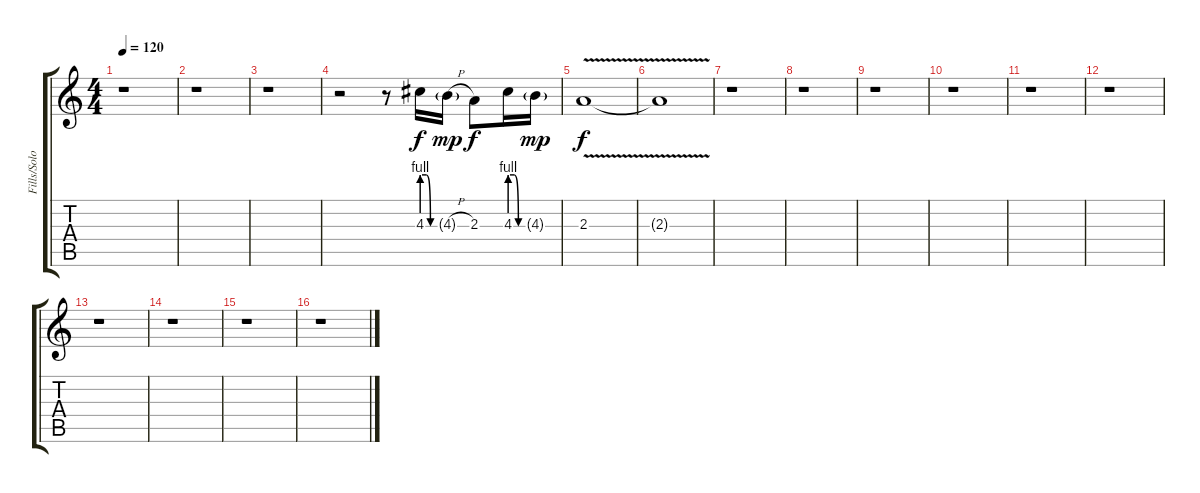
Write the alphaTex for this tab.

\track ("Fills/Solo" "Fills/Solo") {instrument distortionguitar}
\staff {score tabs}
\tuning (E4 B3 G3 D3 A2 E2) {hide}
\ts (4 4)
\tempo 120
\clef g2
\ks c
r.1{dy f instrument distortionguitar} |
r.1 |
r.1 |
r.2 r.8 4.3{be (custom 0 4 20 4 40 0 60 0)}.16 4.3{h g}.16{dy mp} 2.3.8{dy f} 4.3{be (custom 0 4 20 4 40 0 60 0)}.16 4.3{g}.16{dy mp} |
2.3{v}.1{dy f} |
2.3{t}.1 |
r.1 |
r.1 |
r.1 |
r.1 |
r.1 |
r.1 |
r.1 |
r.1 |
r.1 |
r.1
